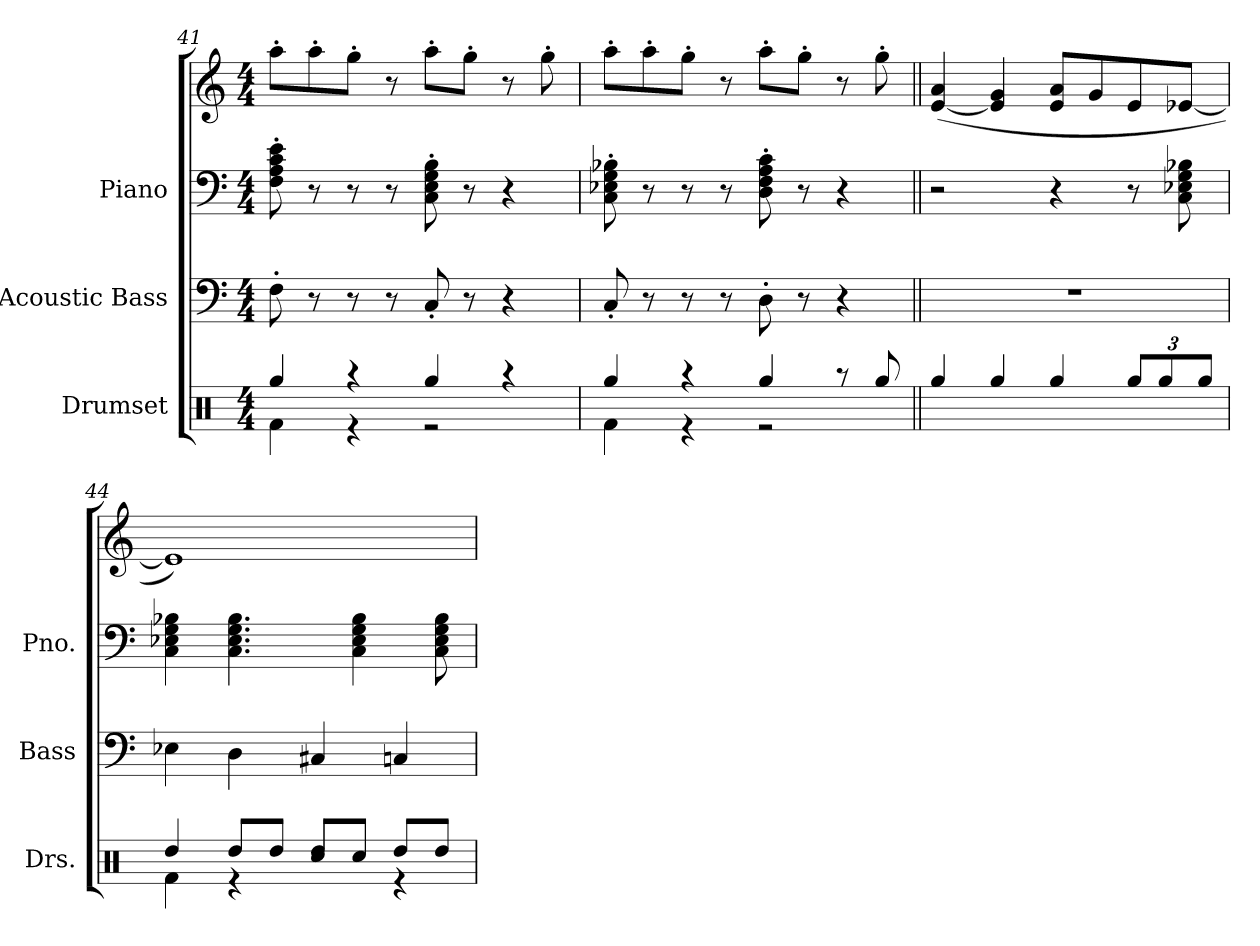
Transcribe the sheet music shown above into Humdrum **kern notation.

**kern	**kern	**kern	**kern
*part3	*part2	*part1	*part1
*staff4	*staff3	*staff2	*staff1
*I"Drumset	*I"Acoustic Bass	*I"Piano	*
*I'Drs.	*I'Bass	*I'Pno.	*
*clefX	*clefF4	*clefF4	*clefG2
*	*ITrd7c12	*	*
*k[]	*k[]	*k[]	*k[]
*M4/4	*M4/4	*M4/4	*M4/4
=41	=41	=41	=41
*^	*	*	*
4Rgg/	4Rf\	8FF'\	8F\' 8A\' 8c\' 8e\'	8aa'\L
.	.	8r	8r	8aa'\
4r	4r	8r	8r	8gg'\J
.	.	8r	8r	8r
4Rgg/	2r	8CC'/	8C\' 8E\' 8G\' 8B\'	8aa'\L
.	.	8r	8r	8gg'\J
4r	.	4r	4r	8r
.	.	.	.	8gg'\
=42	=42	=42	=42	=42
4Rgg/	4Rf\	8CC'/	8C\' 8E-X\' 8G\' 8B-X\'	8aa'\L
.	.	8r	8r	8aa'\
4r	4r	8r	8r	8gg'\J
.	.	8r	8r	8r
4Rgg/	2r	8DD'\	8D\' 8F\' 8A\' 8c\'	8aa'\L
.	.	8r	8r	8gg'\J
8r	.	4r	4r	8r
8Rgg/	.	.	.	8gg'\
*v	*v	*	*	*
!!LO:PB:g=z
=43||	=43||	=43||	=43||
*	*	*	*MM120
4Rgg/	1r	2r	([4e/ 4a/
4Rgg/	.	.	4e/] 4g/
4Rgg/	.	4r	8e/ 8a/L
.	.	.	8g/
*Xbrackettup	*	*	*
12Rgg/L	.	8r	8e/
12Rgg/	.	.	.
.	.	8C\ 8E-X\ 8G\ 8B-X\	[8e-X/J
12Rgg/J	.	.	.
=44	=44	=44	=44
*^	*	*	*
4Rdd/	4Rf\	4EE-X\	4C\ 4E-X\ 4G\ 4B-X\	1e-])
8Rdd/L	4r	4DD\	4.C\ 4.E-\ 4.G\ 4.B-\	.
8Rdd/J	.	.	.	.
4Rdd/	8Rcc/L	4CC#X/	.	.
.	8Rcc/J	.	4C\ 4E-\ 4G\ 4B-\	.
8Rdd/L	4r	4CCn/	.	.
8Rdd/J	.	.	8C\ 8E-\ 8G\ 8B-\	.
*v	*v	*	*	*
=	=	=	=
*-	*-	*-	*-
